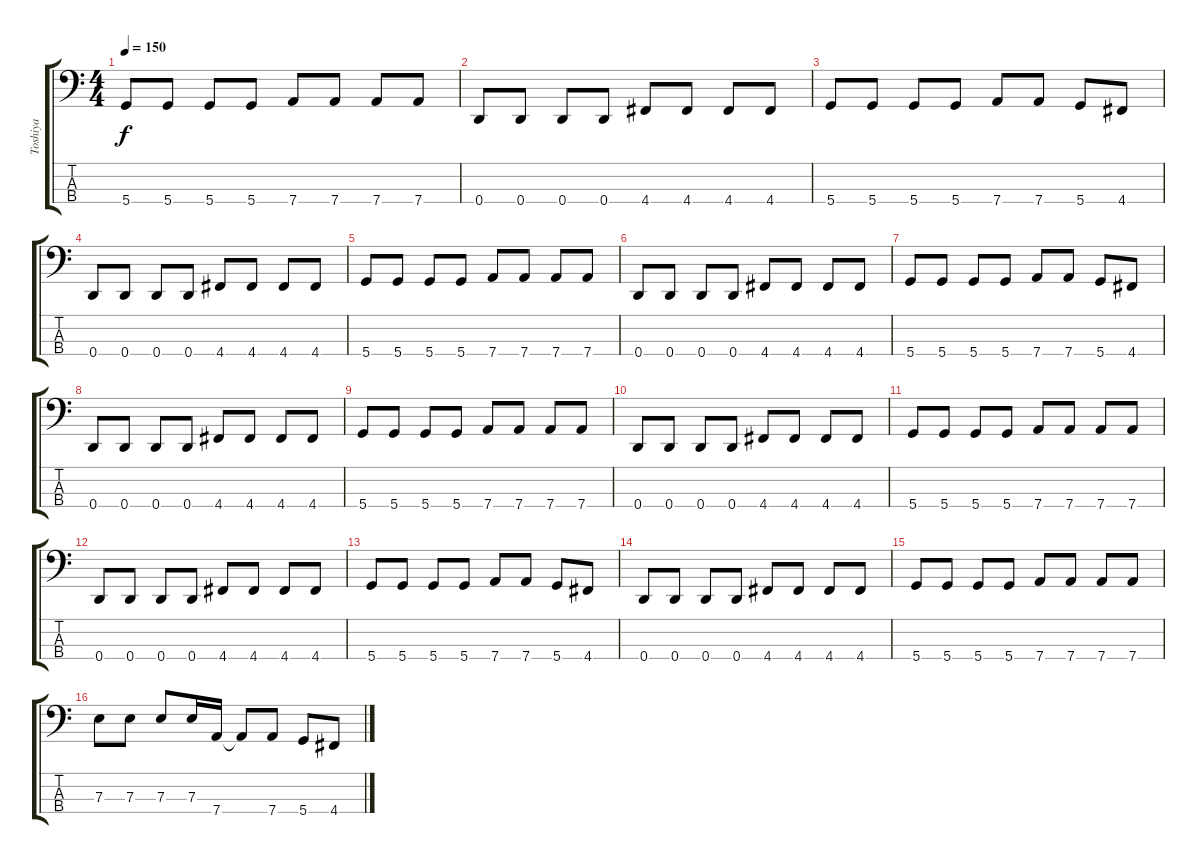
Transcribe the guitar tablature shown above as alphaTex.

\track ("Toshiya" "Toshiya") {instrument electricbasspick}
\staff {score tabs}
\tuning (G2 D2 A1 D1) {hide}
\ts (4 4)
\tempo 150
\clef f4
\ks c
5.4.8{dy f} 5.4.8 5.4.8 5.4.8 7.4.8 7.4.8 7.4.8 7.4.8 |
0.4.8 0.4.8 0.4.8 0.4.8 4.4.8 4.4.8 4.4.8 4.4.8 |
5.4.8 5.4.8 5.4.8 5.4.8 7.4.8 7.4.8 5.4.8 4.4.8 |
0.4.8 0.4.8 0.4.8 0.4.8 4.4.8 4.4.8 4.4.8 4.4.8 |
5.4.8 5.4.8 5.4.8 5.4.8 7.4.8 7.4.8 7.4.8 7.4.8 |
0.4.8 0.4.8 0.4.8 0.4.8 4.4.8 4.4.8 4.4.8 4.4.8 |
5.4.8 5.4.8 5.4.8 5.4.8 7.4.8 7.4.8 5.4.8 4.4.8 |
0.4.8 0.4.8 0.4.8 0.4.8 4.4.8 4.4.8 4.4.8 4.4.8 |
5.4.8 5.4.8 5.4.8 5.4.8 7.4.8 7.4.8 7.4.8 7.4.8 |
0.4.8 0.4.8 0.4.8 0.4.8 4.4.8 4.4.8 4.4.8 4.4.8 |
5.4.8 5.4.8 5.4.8 5.4.8 7.4.8 7.4.8 7.4.8 7.4.8 |
0.4.8 0.4.8 0.4.8 0.4.8 4.4.8 4.4.8 4.4.8 4.4.8 |
5.4.8 5.4.8 5.4.8 5.4.8 7.4.8 7.4.8 5.4.8 4.4.8 |
0.4.8 0.4.8 0.4.8 0.4.8 4.4.8 4.4.8 4.4.8 4.4.8 |
5.4.8 5.4.8 5.4.8 5.4.8 7.4.8 7.4.8 7.4.8 7.4.8 |
7.3.8 7.3.8 7.3.8 7.3.16 7.4.16 7.4{t}.8 7.4.8 5.4.8 4.4.8
